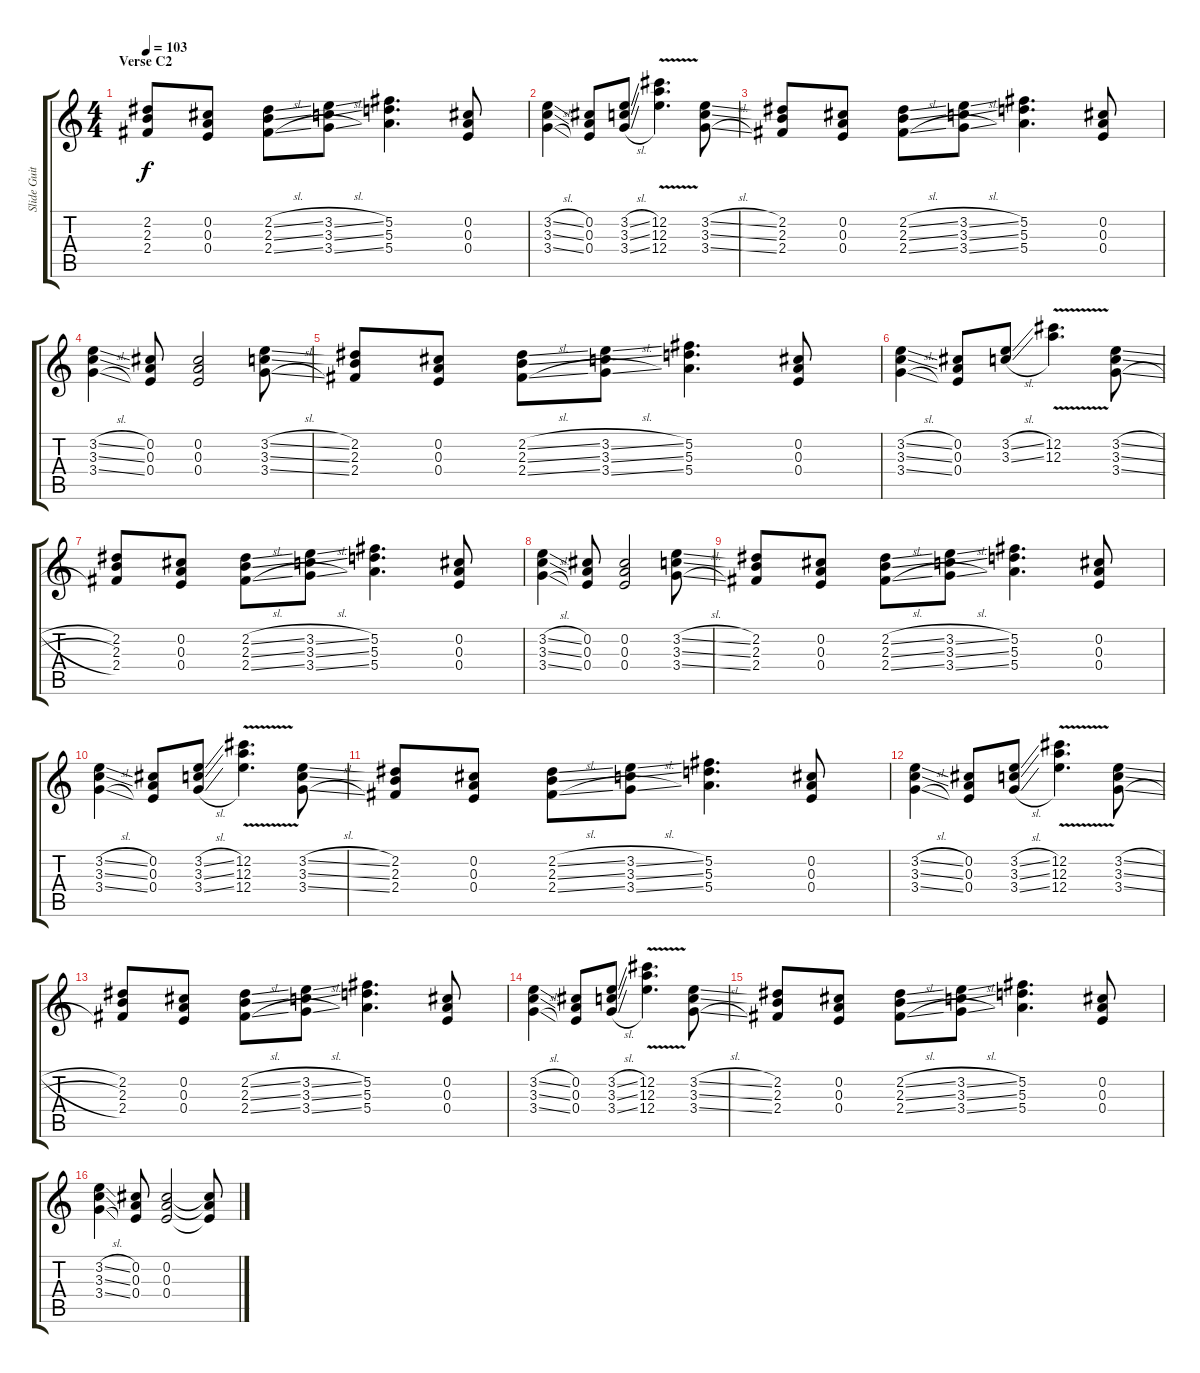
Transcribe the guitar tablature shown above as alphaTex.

\track ("Slide Guitar L Phaser" "Slide Guit") {instrument overdrivenguitar}
\staff {score tabs}
\tuning (E4 Db4 A3 E3 A2 E2) {hide}
\ts (4 4)
\section ("" "Verse C2")
\tempo 103
\clef g2
\ks c
(2.2 2.3 2.4).8{dy f} (0.2 0.3 0.4).8 (2.2{sl} 2.3{sl} 2.4{sl}).8 (3.2{sl} 3.3{sl} 3.4{sl}).8 (5.2 5.3 5.4).4{d} (0.2 0.3 0.4).8 |
(3.2{sl} 3.3{sl} 3.4{sl}).4 (0.2 0.3 0.4).8 (3.2{sl} 3.3{sl} 3.4{sl}).8 (12.2{v} 12.3{v} 12.4{v}).4{d} (3.2{sl} 3.3{sl} 3.4{sl}).8 |
(2.2 2.3 2.4).8 (0.2 0.3 0.4).8 (2.2{sl} 2.3{sl} 2.4{sl}).8 (3.2{sl} 3.3{sl} 3.4{sl}).8 (5.2 5.3 5.4).4{d} (0.2 0.3 0.4).8 |
(3.2{sl} 3.3{sl} 3.4{sl}).4 (0.2 0.3 0.4).8 (0.2 0.3 0.4).2 (3.2{sl} 3.3{sl} 3.4{sl}).8 |
(2.2 2.3 2.4).8 (0.2 0.3 0.4).8 (2.2{sl} 2.3{sl} 2.4{sl}).8 (3.2{sl} 3.3{sl} 3.4{sl}).8 (5.2 5.3 5.4).4{d} (0.2 0.3 0.4).8 |
(3.2{sl} 3.3{sl} 3.4{sl}).4 (0.2 0.3 0.4).8 (3.2{sl} 3.3{sl}).8 (12.2 12.3{v}).4{d} (3.2{sl} 3.3{sl} 3.4{sl}).8 |
(2.2 2.3 2.4).8 (0.2 0.3 0.4).8 (2.2{sl} 2.3{sl} 2.4{sl}).8 (3.2{sl} 3.3{sl} 3.4{sl}).8 (5.2 5.3 5.4).4{d} (0.2 0.3 0.4).8 |
(3.2{sl} 3.3{sl} 3.4{sl}).4 (0.2 0.3 0.4).8 (0.2 0.3 0.4).2 (3.2{sl} 3.3{sl} 3.4{sl}).8 |
(2.2 2.3 2.4).8 (0.2 0.3 0.4).8 (2.2{sl} 2.3{sl} 2.4{sl}).8 (3.2{sl} 3.3{sl} 3.4{sl}).8 (5.2 5.3 5.4).4{d} (0.2 0.3 0.4).8 |
(3.2{sl} 3.3{sl} 3.4{sl}).4 (0.2 0.3 0.4).8 (3.2{sl} 3.3{sl} 3.4{sl}).8 (12.2{v} 12.3{v} 12.4{v}).4{d} (3.2{sl} 3.3{sl} 3.4{sl}).8 |
(2.2 2.3 2.4).8 (0.2 0.3 0.4).8 (2.2{sl} 2.3{sl} 2.4{sl}).8 (3.2{sl} 3.3{sl} 3.4{sl}).8 (5.2 5.3 5.4).4{d} (0.2 0.3 0.4).8 |
(3.2{sl} 3.3{sl} 3.4{sl}).4 (0.2 0.3 0.4).8 (3.2{sl} 3.3{sl} 3.4{sl}).8 (12.2{v} 12.3{v} 12.4{v}).4{d} (3.2{sl} 3.3{sl} 3.4{sl}).8 |
(2.2 2.3 2.4).8 (0.2 0.3 0.4).8 (2.2{sl} 2.3{sl} 2.4{sl}).8 (3.2{sl} 3.3{sl} 3.4{sl}).8 (5.2 5.3 5.4).4{d} (0.2 0.3 0.4).8 |
(3.2{sl} 3.3{sl} 3.4{sl}).4 (0.2 0.3 0.4).8 (3.2{sl} 3.3{sl} 3.4{sl}).8 (12.2{v} 12.3{v} 12.4{v}).4{d} (3.2{sl} 3.3{sl} 3.4{sl}).8 |
(2.2 2.3 2.4).8 (0.2 0.3 0.4).8 (2.2{sl} 2.3{sl} 2.4{sl}).8 (3.2{sl} 3.3{sl} 3.4{sl}).8 (5.2 5.3 5.4).4{d} (0.2 0.3 0.4).8 |
(3.2{sl} 3.3{sl} 3.4{sl}).4 (0.2 0.3 0.4).8 (0.2 0.3 0.4).2 (0.2{t} 0.3{t} 0.4{t}).8
